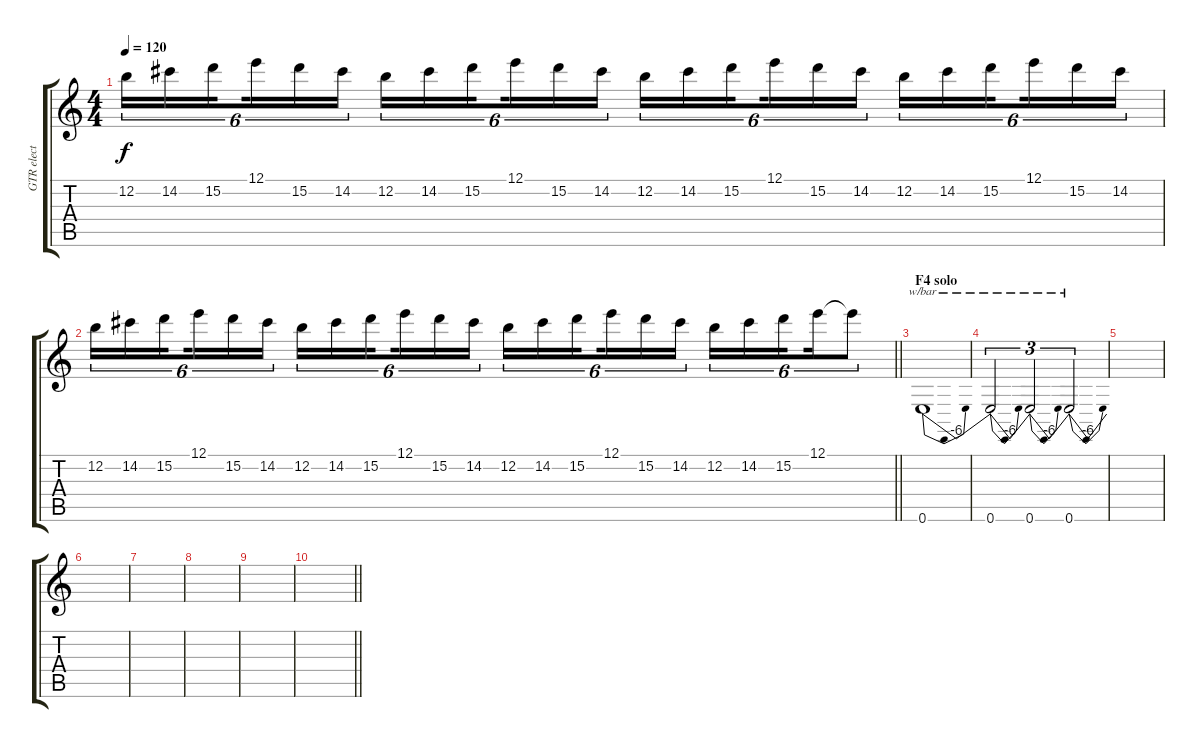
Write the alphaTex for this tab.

\track ("GTR elect 2" "GTR elect ") {instrument distortionguitar}
\staff {score tabs}
\tuning (E4 B3 G3 D3 A2 E2) {hide}
\ts (4 4)
\tempo 120
\clef g2
\ks c
12.2.16{tu (6 4) dy f} 14.2.16{tu (6 4)} 15.2.16{tu (6 4) beam splitsecondary} 12.1.16{tu (6 4)} 15.2.16{tu (6 4)} 14.2.16{tu (6 4)} 12.2.16{tu (6 4)} 14.2.16{tu (6 4)} 15.2.16{tu (6 4) beam splitsecondary} 12.1.16{tu (6 4)} 15.2.16{tu (6 4)} 14.2.16{tu (6 4)} 12.2.16{tu (6 4)} 14.2.16{tu (6 4)} 15.2.16{tu (6 4) beam splitsecondary} 12.1.16{tu (6 4)} 15.2.16{tu (6 4)} 14.2.16{tu (6 4)} 12.2.16{tu (6 4)} 14.2.16{tu (6 4)} 15.2.16{tu (6 4) beam splitsecondary} 12.1.16{tu (6 4)} 15.2.16{tu (6 4)} 14.2.16{tu (6 4)} |
\barLineRight lightlight
12.2.16{tu (6 4)} 14.2.16{tu (6 4)} 15.2.16{tu (6 4) beam splitsecondary} 12.1.16{tu (6 4)} 15.2.16{tu (6 4)} 14.2.16{tu (6 4)} 12.2.16{tu (6 4)} 14.2.16{tu (6 4)} 15.2.16{tu (6 4) beam splitsecondary} 12.1.16{tu (6 4)} 15.2.16{tu (6 4)} 14.2.16{tu (6 4)} 12.2.16{tu (6 4)} 14.2.16{tu (6 4)} 15.2.16{tu (6 4) beam splitsecondary} 12.1.16{tu (6 4)} 15.2.16{tu (6 4)} 14.2.16{tu (6 4)} 12.2.16{tu (6 4)} 14.2.16{tu (6 4)} 15.2.16{tu (6 4) beam splitsecondary} 12.1.16{tu (6 4)} 12.1{t}.8{tu (6 4)} |
\section ("" "F4 solo")
0.6.1{tbe (dip default 0 0 30 -24 60 0)} |
0.6.2{tu (3 2) tbe (dip default 0 0 30 -24 60 0)} 0.6.2{tu (3 2) tbe (dip default 0 0 30 -24 60 0)} 0.6.2{tu (3 2) tbe (dip default 0 0 30 -24 60 0)} |
|
|
|
|
|
\barLineRight lightlight
